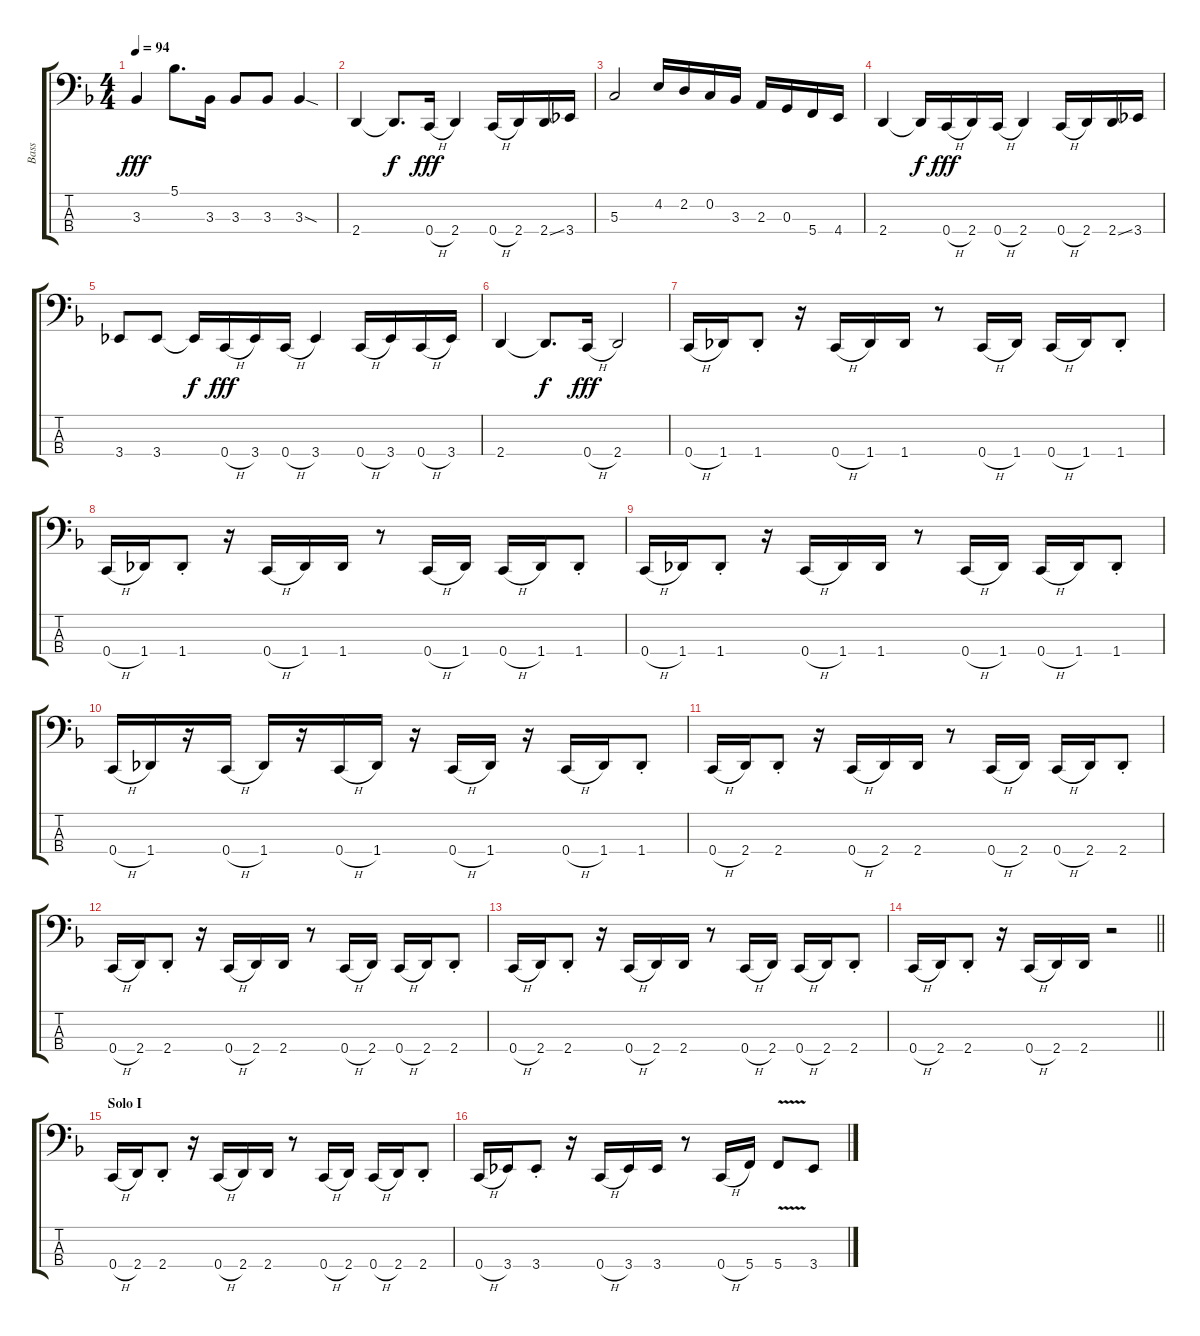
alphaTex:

\track ("Bass" "Bass") {instrument electricbassfinger}
\staff {score tabs}
\tuning (F2 C2 G1 C1) {hide}
\ts (4 4)
\tempo 94
\clef f4
\ks f
3.3.4{dy fff} 5.1.8{d} 3.3.16 3.3.8 3.3.8 3.3{sod}.4 |
2.4.4 2.4{t}.8{d dy f} 0.4{h}.16{dy fff} 2.4.4 0.4{h}.16 2.4.16 2.4{ss}.16 3.4.16 |
5.3.2 4.2.16 2.2.16 0.2.16 3.3.16 2.3.16 0.3.16 5.4.16 4.4.16 |
2.4.4 2.4{t}.16{dy f} 0.4{h}.16{dy fff} 2.4.16 0.4{h}.16 2.4.4 0.4{h}.16 2.4.16 2.4{ss}.16 3.4.16 |
3.4.8 3.4.8 3.4{t}.16{dy f} 0.4{h}.16{dy fff} 3.4.16 0.4{h}.16 3.4.4 0.4{h}.16 3.4.16 0.4{h}.16 3.4.16 |
2.4.4 2.4{t}.8{d dy f} 0.4{h}.16{dy fff} 2.4.2 |
0.4{h}.16 1.4.16 1.4{st}.8 r.16 0.4{h}.16 1.4.16 1.4.16 r.8 0.4{h}.16 1.4.16 0.4{h}.16 1.4.16 1.4{st}.8 |
0.4{h}.16 1.4.16 1.4{st}.8 r.16 0.4{h}.16 1.4.16 1.4.16 r.8 0.4{h}.16 1.4.16 0.4{h}.16 1.4.16 1.4{st}.8 |
0.4{h}.16 1.4.16 1.4{st}.8 r.16 0.4{h}.16 1.4.16 1.4.16 r.8 0.4{h}.16 1.4.16 0.4{h}.16 1.4.16 1.4{st}.8 |
0.4{h}.16 1.4.16 r.16 0.4{h}.16 1.4.16 r.16 0.4{h}.16 1.4.16 r.16 0.4{h}.16 1.4.16 r.16 0.4{h}.16 1.4.16 1.4{st}.8 |
0.4{h}.16 2.4.16 2.4{st}.8 r.16 0.4{h}.16 2.4.16 2.4.16 r.8 0.4{h}.16 2.4.16 0.4{h}.16 2.4.16 2.4{st}.8 |
0.4{h}.16 2.4.16 2.4{st}.8 r.16 0.4{h}.16 2.4.16 2.4.16 r.8 0.4{h}.16 2.4.16 0.4{h}.16 2.4.16 2.4{st}.8 |
0.4{h}.16 2.4.16 2.4{st}.8 r.16 0.4{h}.16 2.4.16 2.4.16 r.8 0.4{h}.16 2.4.16 0.4{h}.16 2.4.16 2.4{st}.8 |
\barLineRight lightlight
0.4{h}.16 2.4.16 2.4{st}.8 r.16 0.4{h}.16 2.4.16 2.4.16 r.2 |
\section ("" "Solo I")
0.4{h}.16 2.4.16 2.4{st}.8 r.16 0.4{h}.16 2.4.16 2.4.16 r.8 0.4{h}.16 2.4.16 0.4{h}.16 2.4.16 2.4{st}.8 |
0.4{h}.16 3.4.16 3.4{st}.8 r.16 0.4{h}.16 3.4.16 3.4.16 r.8 0.4{h}.16 5.4.16 5.4{v}.8 3.4.8
